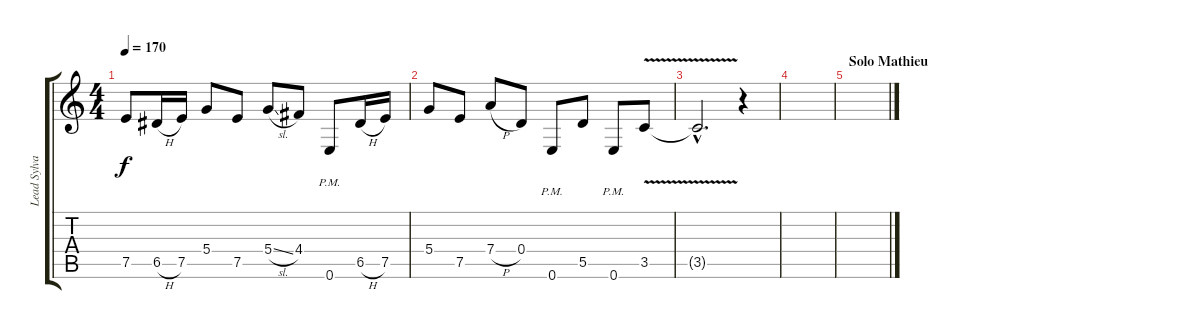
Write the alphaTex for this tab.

\track ("Lead Sylvain" "Lead Sylva") {instrument overdrivenguitar}
\staff {score tabs}
\tuning (E4 B3 G3 D3 A2 E2) {hide}
\ts (4 4)
\tempo 170
\clef g2
\ks c
7.5{t}.8{dy f} 6.5{h}.16 7.5.16 5.4.8 7.5.8 5.4{sl}.8 4.4.8 0.6{pm}.8 6.5{h}.16 7.5.16 |
5.4.8 7.5.8 7.4{h}.8 0.4.8 0.6{pm}.8 5.5.8 0.6{pm}.8 3.5{v}.8 |
3.5{hac t}.2{d} r.4 |
|
\section ("" "Solo Mathieu")
